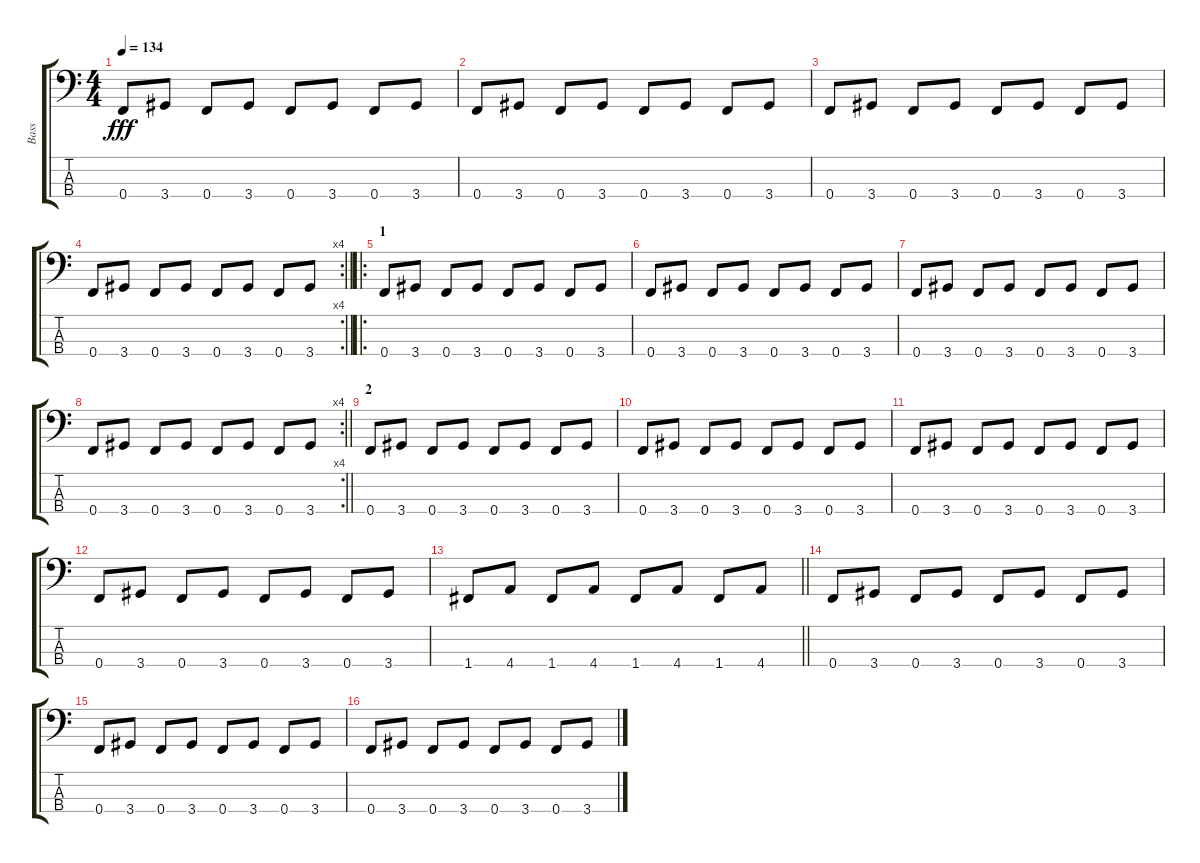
\track ("Bass" "Bass") {instrument electricbasspick}
\staff {score tabs}
\tuning (Ab2 Eb2 Bb1 F1) {hide}
\ts (4 4)
\tempo 134
\clef f4
\ks c
0.4.8{dy fff} 3.4.8 0.4.8 3.4.8 0.4.8 3.4.8 0.4.8 3.4.8 |
0.4.8 3.4.8 0.4.8 3.4.8 0.4.8 3.4.8 0.4.8 3.4.8 |
0.4.8 3.4.8 0.4.8 3.4.8 0.4.8 3.4.8 0.4.8 3.4.8 |
\rc 4
\barLineRight lightlight
0.4.8 3.4.8 0.4.8 3.4.8 0.4.8 3.4.8 0.4.8 3.4.8 |
\ro
\section ("" "1")
0.4.8 3.4.8 0.4.8 3.4.8 0.4.8 3.4.8 0.4.8 3.4.8 |
0.4.8 3.4.8 0.4.8 3.4.8 0.4.8 3.4.8 0.4.8 3.4.8 |
0.4.8 3.4.8 0.4.8 3.4.8 0.4.8 3.4.8 0.4.8 3.4.8 |
\rc 4
\barLineRight lightlight
0.4.8 3.4.8 0.4.8 3.4.8 0.4.8 3.4.8 0.4.8 3.4.8 |
\section ("" "2")
0.4.8 3.4.8 0.4.8 3.4.8 0.4.8 3.4.8 0.4.8 3.4.8 |
0.4.8 3.4.8 0.4.8 3.4.8 0.4.8 3.4.8 0.4.8 3.4.8 |
0.4.8 3.4.8 0.4.8 3.4.8 0.4.8 3.4.8 0.4.8 3.4.8 |
0.4.8 3.4.8 0.4.8 3.4.8 0.4.8 3.4.8 0.4.8 3.4.8 |
\barLineRight lightlight
1.4.8 4.4.8 1.4.8 4.4.8 1.4.8 4.4.8 1.4.8 4.4.8 |
\section ("" "")
0.4.8 3.4.8 0.4.8 3.4.8 0.4.8 3.4.8 0.4.8 3.4.8 |
0.4.8 3.4.8 0.4.8 3.4.8 0.4.8 3.4.8 0.4.8 3.4.8 |
0.4.8 3.4.8 0.4.8 3.4.8 0.4.8 3.4.8 0.4.8 3.4.8
